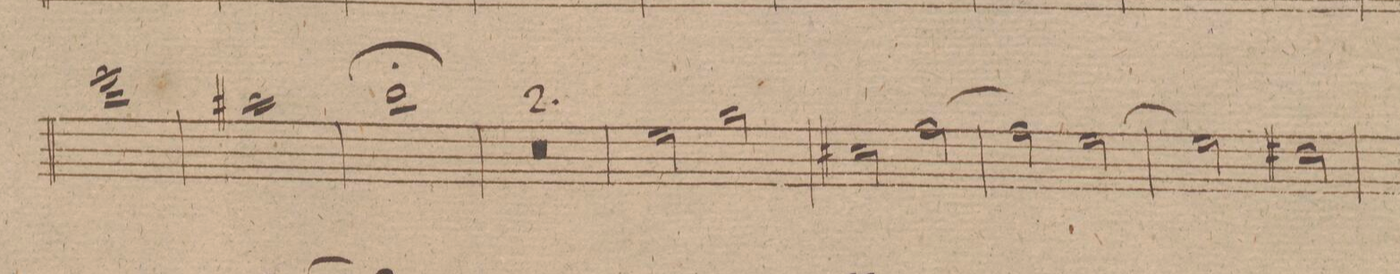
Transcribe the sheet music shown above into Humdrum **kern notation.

**kern	**dynam
*I"Flauto 2do	*
*clefG2	*
*k[f#]	*
*met(c|)	*
*M2/2	*
1eee\	.
=289	=289
1aa#X\	.
=290	=290
1bb\;	.
=291	=291
0r	.
=292	=292
=293	=293
2ee\	.
2gg\	.
=294	=294
2cc#X\	.
[2ff#\	.
=295	=295
2ff#\]	.
[2ee\	.
=296	=296
2ee\]	.
2dd#X\	.
=297	=297
*-	*-
